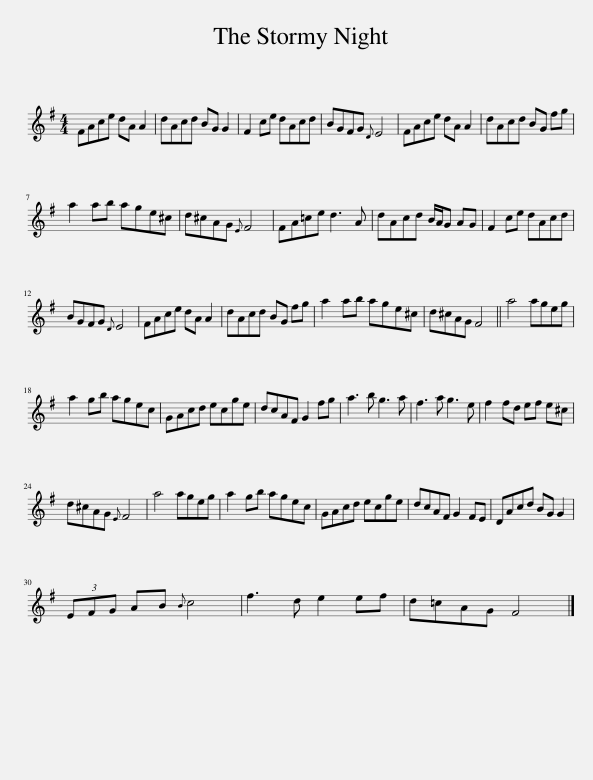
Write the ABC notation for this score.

X:1
L:1/8
M:4/4
I:linebreak $
K:G
V:1 treble
V:1
 FAce dA A2 | dAcd BG G2 | F2 ce dAcd | BGFG{D} E4 | FAce dA A2 | %5
 dAcd BG fg |$ a2 ab age^c | d^cAG{E} F4 | FA=ce d3 A | dAcd B/A/G AG | %10
 F2 ce dAcd |$ BGFG{D} E4 | FAce dA A2 | dAcd BG fg | a2 ab age^c | %15
 d^cAG F4 || a4 ageg |$ a2 gb agec | GAcd ecge | dcAF G2 fg | %20
 a3 b g3 a | f3 a g3 e | f2 fd ef e^c |$ d^cAG{E} F4 | a4 ageg | %25
 a2 gb agec | GAcd ecge | dcAF G2 FE | DAcd BG G2 |$ (3EFG AB{B} c4 | %30
 f3 d e2 ef | d=cAG F4 |] %32
